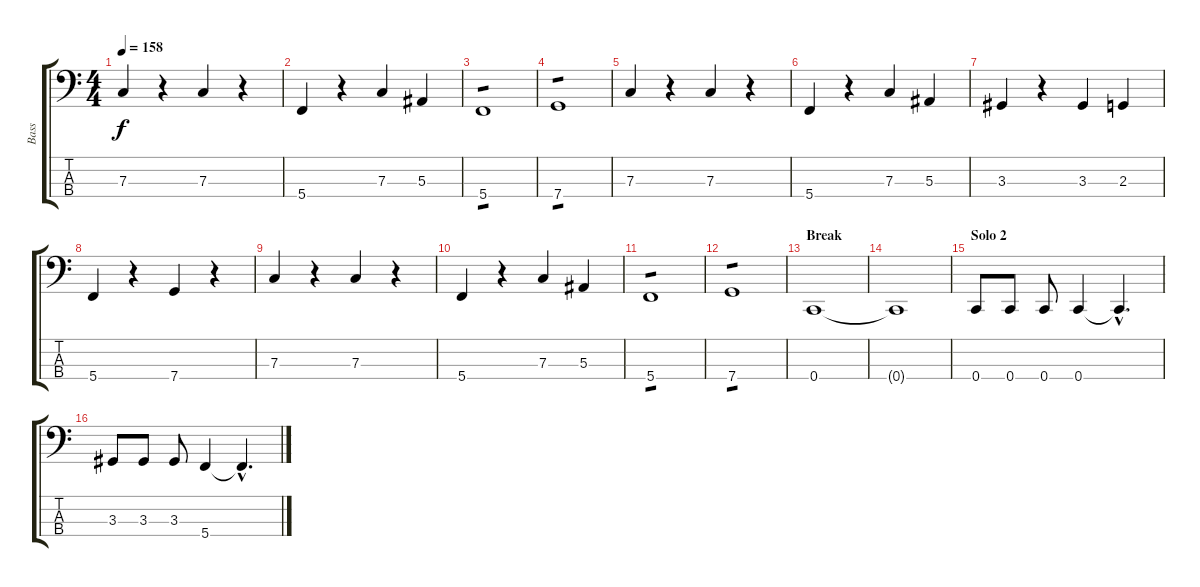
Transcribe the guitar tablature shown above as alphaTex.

\track ("Bass" "Bass") {instrument electricbassfinger}
\staff {score tabs}
\tuning (Eb2 Bb1 F1 C1) {hide}
\ts (4 4)
\tempo 158
\clef f4
\ks c
7.3.4{dy f} r.4 7.3.4 r.4 |
5.4.4 r.4 7.3.4 5.3.4 |
5.4.1{tp 1} |
7.4.1{tp 1} |
7.3.4 r.4 7.3.4 r.4 |
5.4.4 r.4 7.3.4 5.3.4 |
3.3.4 r.4 3.3.4 2.3.4 |
5.4.4 r.4 7.4.4 r.4 |
7.3.4 r.4 7.3.4 r.4 |
5.4.4 r.4 7.3.4 5.3.4 |
5.4.1{tp 1} |
7.4.1{tp 1} |
\section ("" "Break")
0.4.1 |
0.4{t}.1 |
\section ("" "Solo 2")
0.4.8 0.4.8 0.4.8 0.4.4 0.4{hac t}.4{d} |
3.3.8 3.3.8 3.3.8 5.4.4 5.4{hac t}.4{d}
